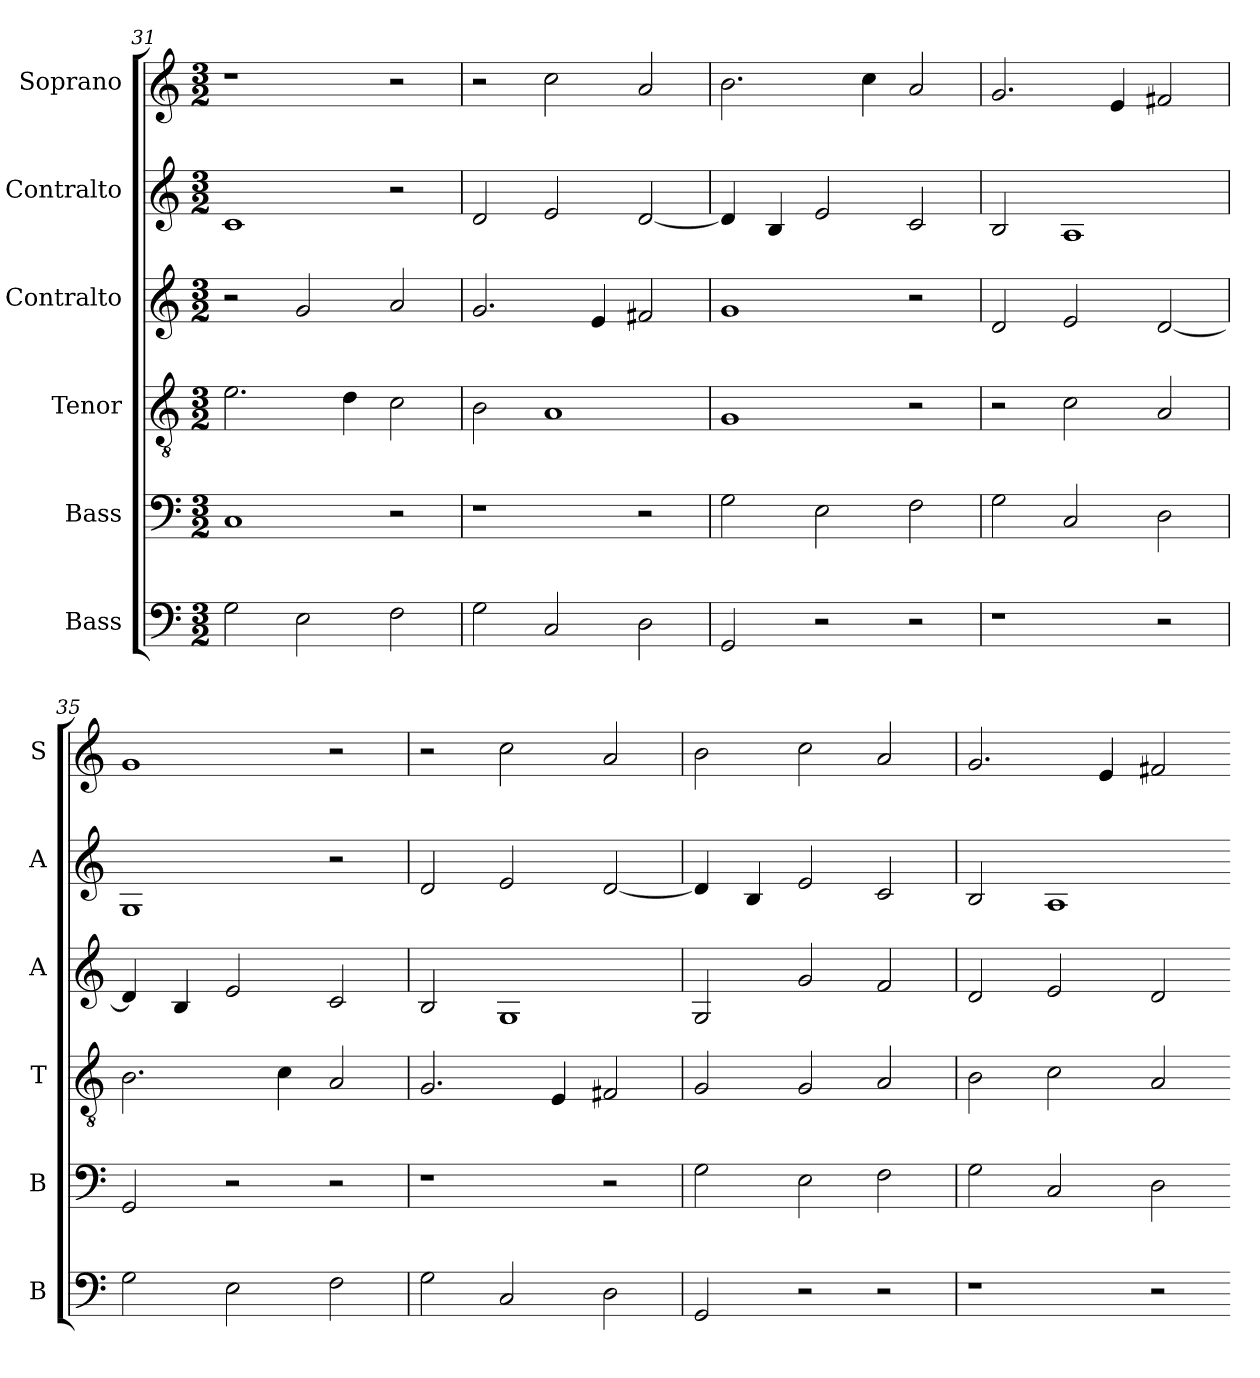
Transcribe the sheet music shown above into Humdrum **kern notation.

**kern	**kern	**kern	**kern	**kern	**kern
*part6	*part5	*part4	*part3	*part2	*part1
*staff6	*staff5	*staff4	*staff3	*staff2	*staff1
*I"Bass	*I"Bass	*I"Tenor	*I"Contralto	*I"Contralto	*I"Soprano
*I'B	*I'B	*I'T	*I'A	*I'A	*I'S
*clefF4	*clefF4	*clefGv2	*clefG2	*clefG2	*clefG2
*k[]	*k[]	*k[]	*k[]	*k[]	*k[]
*G:mix	*G:mix	*G:mix	*G:mix	*G:mix	*G:mix
*M3/2	*M3/2	*M3/2	*M3/2	*M3/2	*M3/2
=31	=31	=31	=31	=31	=31
2G	1C	2.e	2r	1c	1r
2E	.	.	2g	.	.
.	.	4d	.	.	.
2F	2r	2c	2a	2r	2r
=32	=32	=32	=32	=32	=32
2G	1r	2B	2.g	2d	2r
2C	.	1A	.	2e	2cc
.	.	.	4e	.	.
2D	2r	.	2f#X	[2d	2a
=33	=33	=33	=33	=33	=33
2GG	2G	1G	1g	4d]	2.b
.	.	.	.	4B	.
2r	2E	.	.	2e	.
.	.	.	.	.	4cc
2r	2F	2r	2r	2c	2a
=34	=34	=34	=34	=34	=34
1r	2G	2r	2d	2B	2.g
.	2C	2c	2e	1A	.
.	.	.	.	.	4e
2r	2D	2A	[2d	.	2f#X
=35	=35	=35	=35	=35	=35
2G	2GG	2.B	4d]	1G	1g
.	.	.	4B	.	.
2E	2r	.	2e	.	.
.	.	4c	.	.	.
2F	2r	2A	2c	2r	2r
=36	=36	=36	=36	=36	=36
2G	1r	2.G	2B	2d	2r
2C	.	.	1G	2e	2cc
.	.	4E	.	.	.
2D	2r	2F#X	.	[2d	2a
=37	=37	=37	=37	=37	=37
2GG	2G	2G	2G	4d]	2b
.	.	.	.	4B	.
2r	2E	2G	2g	2e	2cc
2r	2F	2A	2f	2c	2a
=38	=38	=38	=38	=38	=38
1r	2G	2B	2d	2B	2.g
.	2C	2c	2e	1A	.
.	.	.	.	.	4e
2r	2D	2A	2d	.	2f#X
=-	=-	=-	=-	=-	=-
*-	*-	*-	*-	*-	*-
